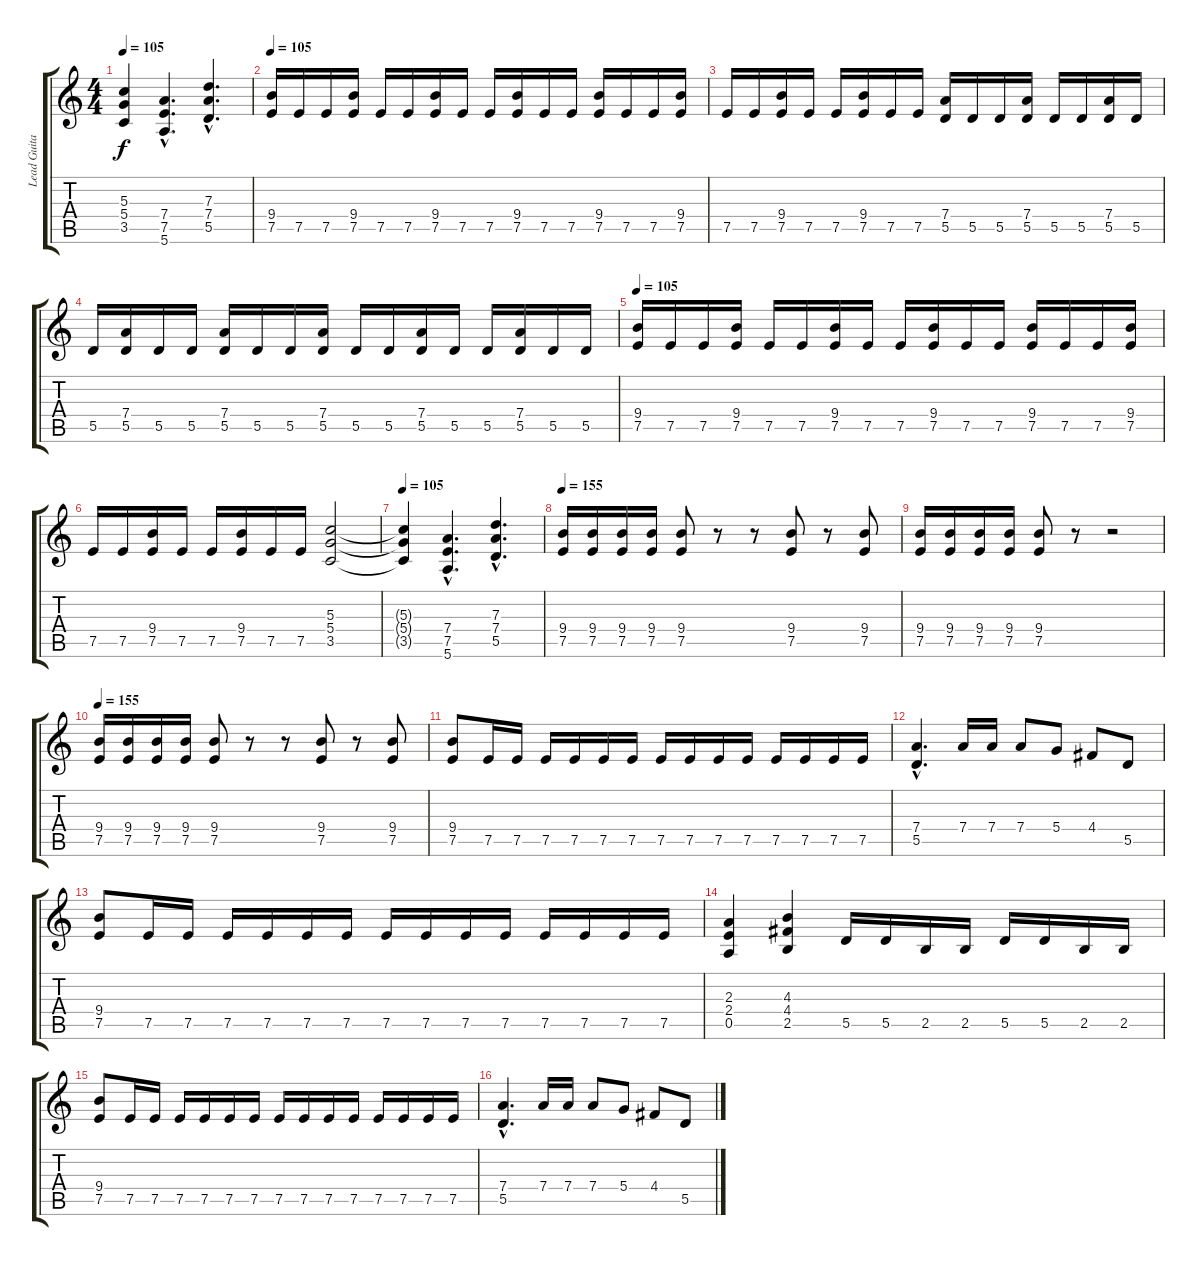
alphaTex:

\track ("Lead Guitar" "Lead Guita") {instrument distortionguitar}
\staff {score tabs}
\tuning (E4 B3 G3 D3 A2 E2) {hide}
\ts (4 4)
\tempo 105
\clef g2
\ks c
(5.3{t} 5.4{t} 3.5{t}).4{dy f} (7.4{hac} 7.5{hac} 5.6{hac}).4{d} (7.3{hac} 7.4{hac} 5.5{hac}).4{d} |
\tempo 105
(9.4 7.5).16 7.5.16 7.5.16 (9.4 7.5).16 7.5.16 7.5.16 (9.4 7.5).16 7.5.16 7.5.16 (9.4 7.5).16 7.5.16 7.5.16 (9.4 7.5).16 7.5.16 7.5.16 (9.4 7.5).16 |
7.5.16 7.5.16 (9.4 7.5).16 7.5.16 7.5.16 (9.4 7.5).16 7.5.16 7.5.16 (7.4 5.5).16 5.5.16 5.5.16 (7.4 5.5).16 5.5.16 5.5.16 (7.4 5.5).16 5.5.16 |
5.5.16 (7.4 5.5).16 5.5.16 5.5.16 (7.4 5.5).16 5.5.16 5.5.16 (7.4 5.5).16 5.5.16 5.5.16 (7.4 5.5).16 5.5.16 5.5.16 (7.4 5.5).16 5.5.16 5.5.16 |
\tempo 105
(9.4 7.5).16 7.5.16 7.5.16 (9.4 7.5).16 7.5.16 7.5.16 (9.4 7.5).16 7.5.16 7.5.16 (9.4 7.5).16 7.5.16 7.5.16 (9.4 7.5).16 7.5.16 7.5.16 (9.4 7.5).16 |
7.5.16 7.5.16 (9.4 7.5).16 7.5.16 7.5.16 (9.4 7.5).16 7.5.16 7.5.16 (5.3 5.4 3.5).2 |
\tempo 105
(5.3{t} 5.4{t} 3.5{t}).4 (7.4{hac} 7.5{hac} 5.6{hac}).4{d} (7.3{hac} 7.4{hac} 5.5{hac}).4{d} |
\tempo 155
(9.4 7.5).16 (9.4 7.5).16 (9.4 7.5).16 (9.4 7.5).16 (9.4 7.5).8 r.8 r.8 (9.4 7.5).8 r.8 (9.4 7.5).8 |
(9.4 7.5).16 (9.4 7.5).16 (9.4 7.5).16 (9.4 7.5).16 (9.4 7.5).8 r.8 r.2 |
\tempo 155
(9.4 7.5).16 (9.4 7.5).16 (9.4 7.5).16 (9.4 7.5).16 (9.4 7.5).8 r.8 r.8 (9.4 7.5).8 r.8 (9.4 7.5).8 |
(9.4 7.5).8 7.5.16 7.5.16 7.5.16 7.5.16 7.5.16 7.5.16 7.5.16 7.5.16 7.5.16 7.5.16 7.5.16 7.5.16 7.5.16 7.5.16 |
(7.4{hac} 5.5{hac}).4{d} 7.4.16 7.4.16 7.4.8 5.4.8 4.4.8 5.5.8 |
(9.4 7.5).8 7.5.16 7.5.16 7.5.16 7.5.16 7.5.16 7.5.16 7.5.16 7.5.16 7.5.16 7.5.16 7.5.16 7.5.16 7.5.16 7.5.16 |
(2.3 2.4 0.5).4 (4.3 4.4 2.5).4 5.5.16 5.5.16 2.5.16 2.5.16 5.5.16 5.5.16 2.5.16 2.5.16 |
(9.4 7.5).8 7.5.16 7.5.16 7.5.16 7.5.16 7.5.16 7.5.16 7.5.16 7.5.16 7.5.16 7.5.16 7.5.16 7.5.16 7.5.16 7.5.16 |
(7.4{hac} 5.5{hac}).4{d} 7.4.16 7.4.16 7.4.8 5.4.8 4.4.8 5.5.8
